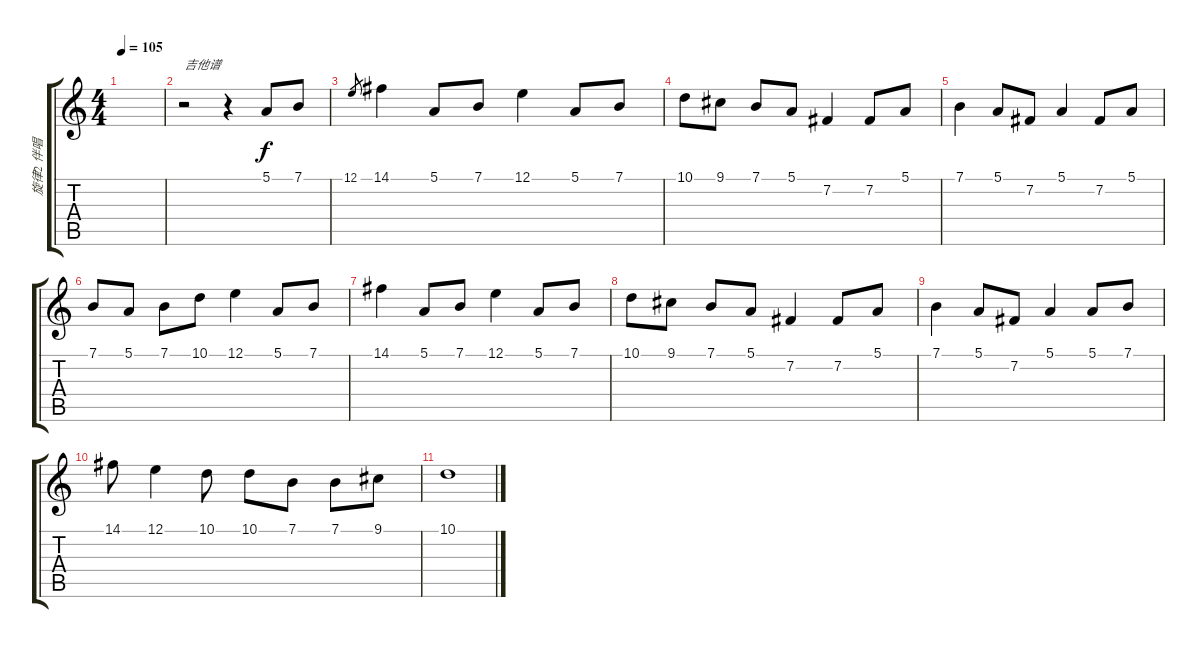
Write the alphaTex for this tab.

\track ("旋律2 伴唱" "旋律2 伴唱") {instrument harmonica}
\staff {score tabs}
\tuning (E4 B3 G3 D3 A2 E2) {hide}
\ts (4 4)
\tempo 105
\clef g2
\ks c
|
r.2{txt "吉他谱"} r.4 5.1.8 7.1.8 |
12.1.8{gr} 14.1.4 5.1.8 7.1.8 12.1.4 5.1.8 7.1.8 |
10.1.8 9.1.8 7.1.8 5.1.8 7.2.4 7.2.8 5.1.8 |
7.1.4 5.1.8 7.2.8 5.1.4 7.2.8 5.1.8 |
7.1.8 5.1.8 7.1.8 10.1.8 12.1.4 5.1.8 7.1.8 |
14.1.4 5.1.8 7.1.8 12.1.4 5.1.8 7.1.8 |
10.1.8 9.1.8 7.1.8 5.1.8 7.2.4 7.2.8 5.1.8 |
7.1.4 5.1.8 7.2.8 5.1.4 5.1.8 7.1.8 |
14.1.8 12.1.4 10.1.8 10.1.8 7.1.8 7.1.8 9.1.8 |
10.1.1
